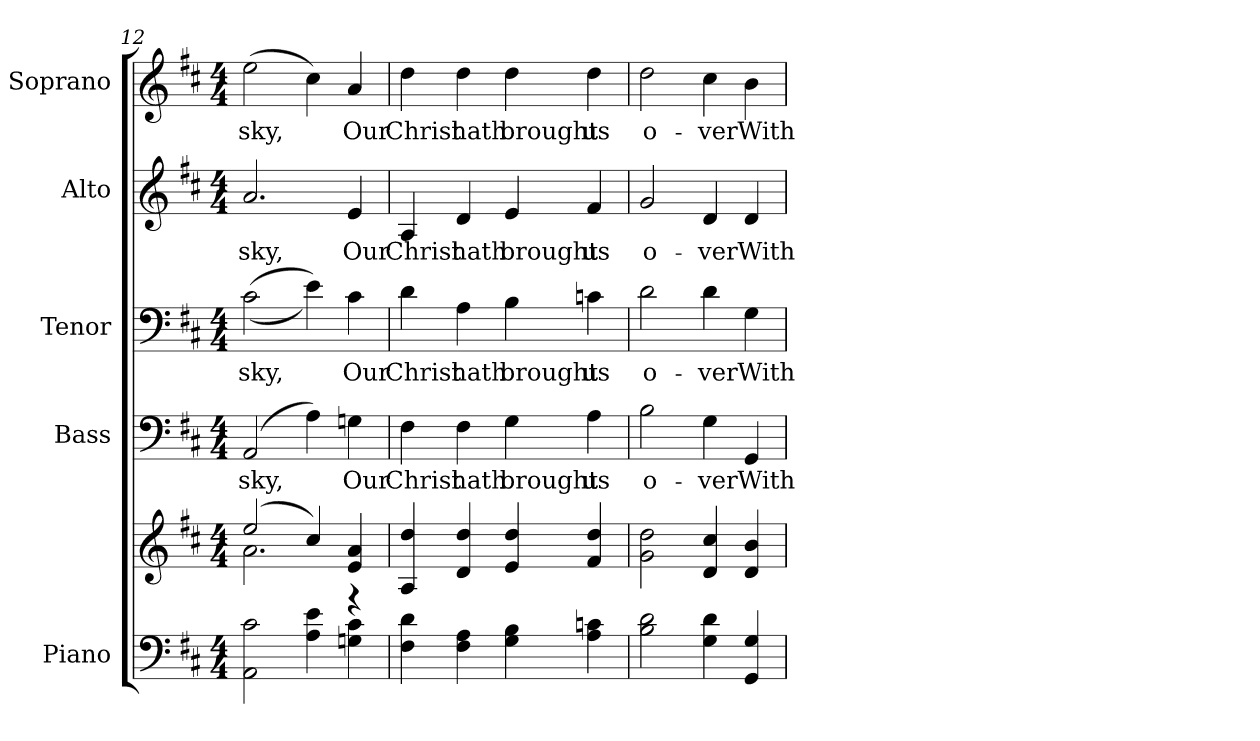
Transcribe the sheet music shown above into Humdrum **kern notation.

**kern	**kern	**kern	**text	**kern	**text	**kern	**text	**kern	**text
*part5	*part5	*part4	*part4	*part3	*part3	*part2	*part2	*part1	*part1
*staff6	*staff5	*staff4	*staff4	*staff3	*staff3	*staff2	*staff2	*staff1	*staff1
*I"Piano	*	*I"Bass	*	*I"Tenor	*	*I"Alto	*	*I"Soprano	*
*I'Pno.	*	*I'B.	*	*I'T.	*	*I'A.	*	*I'S.	*
*clefF4	*clefG2	*clefF4	*	*clefF4	*	*clefG2	*	*clefG2	*
*k[f#c#]	*k[f#c#]	*k[f#c#]	*	*k[f#c#]	*	*k[f#c#]	*	*k[f#c#]	*
*D:	*D:	*D:	*	*D:	*	*D:	*	*D:	*
*M4/4	*M4/4	*M4/4	*	*M4/4	*	*M4/4	*	*M4/4	*
=12	=12	=12	=12	=12	=12	=12	=12	=12	=12
*	*^	*	*	*	*	*	*	*	*
!	!	!	!	!LO:LY:b:color=#000000	!	!	!	!	!	!
!	!	!	!	!	!	!LO:LY:b:color=#000000	!	!	!	!
!	!	!	!	!	!	!	!	!LO:LY:b:color=#000000	!	!
!	!	!	!	!	!	!	!	!	!	!LO:LY:b:color=#000000
2AAi\ 2c#i	(2eei/	2.ai\	(2AAi/	sky,	((2c#i\	sky,	2.ai/	sky,	(2eei\	sky,
4Ai\ 4ei	4cc#i/)	.	4Ai\)	.	4ei\))	.	.	.	4cc#i\)	.
!	!	!	!	!LO:LY:b:color=#000000	!	!	!	!	!	!
!	!	!	!	!	!	!LO:LY:b:color=#000000	!	!	!	!
!	!	!	!	!	!	!	!	!LO:LY:b:color=#000000	!	!
!	!	!	!	!	!	!	!	!	!	!LO:LY:b:color=#000000
4Gni\ 4c#i	4ei/ 4ai	4r	4Gni\	Our	4c#i\	Our	4ei/	Our	4ai/	Our
*	*v	*v	*	*	*	*	*	*	*	*
!!LO:PB:g=z
=13	=13	=13	=13	=13	=13	=13	=13	=13	=13
*	*^	*	*	*	*	*	*	*	*
!	!	!	!	!LO:LY:b:color=#000000	!	!	!	!	!	!
*	*v	*v	*	*	*	*	*	*	*	*
*	*^	*	*	*	*	*	*	*	*
!	!	!	!	!	!	!LO:LY:b:color=#000000	!	!	!	!
*	*v	*v	*	*	*	*	*	*	*	*
*	*^	*	*	*	*	*	*	*	*
!	!	!	!	!	!	!	!	!LO:LY:b:color=#000000	!	!
*	*v	*v	*	*	*	*	*	*	*	*
*	*^	*	*	*	*	*	*	*	*
!	!	!	!	!	!	!	!	!	!	!LO:LY:b:color=#000000
*	*v	*v	*	*	*	*	*	*	*	*
4F#i\ 4di	4Ai/ 4ddi	4F#i\	Christ	4di\	Christ	4Ai/	Christ	4ddi\	Christ
!	!	!	!LO:LY:b:color=#000000	!	!	!	!	!	!
!	!	!	!	!	!LO:LY:b:color=#000000	!	!	!	!
!	!	!	!	!	!	!	!LO:LY:b:color=#000000	!	!
!	!	!	!	!	!	!	!	!	!LO:LY:b:color=#000000
4F#i\ 4Ai	4di/ 4ddi	4F#i\	hath	4Ai\	hath	4di/	hath	4ddi\	hath
!	!	!	!LO:LY:b:color=#000000	!	!	!	!	!	!
!	!	!	!	!	!LO:LY:b:color=#000000	!	!	!	!
!	!	!	!	!	!	!	!LO:LY:b:color=#000000	!	!
!	!	!	!	!	!	!	!	!	!LO:LY:b:color=#000000
4Gi\ 4Bi	4ei/ 4ddi	4Gi\	brought	4Bi\	brought	4ei/	brought	4ddi\	brought
!	!	!	!LO:LY:b:color=#000000	!	!	!	!	!	!
!	!	!	!	!	!LO:LY:b:color=#000000	!	!	!	!
!	!	!	!	!	!	!	!LO:LY:b:color=#000000	!	!
!	!	!	!	!	!	!	!	!	!LO:LY:b:color=#000000
4Ai\ 4cni	4f#i/ 4ddi	4Ai\	us	4cni\	us	4f#i/	us	4ddi\	us
=14	=14	=14	=14	=14	=14	=14	=14	=14	=14
!	!	!	!LO:LY:b:color=#000000	!	!	!	!	!	!
!	!	!	!	!	!LO:LY:b:color=#000000	!	!	!	!
!	!	!	!	!	!	!	!LO:LY:b:color=#000000	!	!
!	!	!	!	!	!	!	!	!	!LO:LY:b:color=#000000
2Bi\ 2di	2gi\ 2ddi	2Bi\	o-	2di\	o-	2gi/	o-	2ddi\	o-
!	!	!	!LO:LY:b:color=#000000	!	!	!	!	!	!
!	!	!	!	!	!LO:LY:b:color=#000000	!	!	!	!
!	!	!	!	!	!	!	!LO:LY:b:color=#000000	!	!
!	!	!	!	!	!	!	!	!	!LO:LY:b:color=#000000
4Gi\ 4di	4di/ 4cc#i	4Gi\	-ver	4di\	-ver	4di/	-ver	4cc#i\	-ver
!	!	!	!LO:LY:b:color=#000000	!	!	!	!	!	!
!	!	!	!	!	!LO:LY:b:color=#000000	!	!	!	!
!	!	!	!	!	!	!	!LO:LY:b:color=#000000	!	!
!	!	!	!	!	!	!	!	!	!LO:LY:b:color=#000000
4GGi/ 4Gi	4di/ 4bi	4GGi/	With	4Gi\	With	4di/	With	4bi\	With
=	=	=	=	=	=	=	=	=	=
*-	*-	*-	*-	*-	*-	*-	*-	*-	*-
